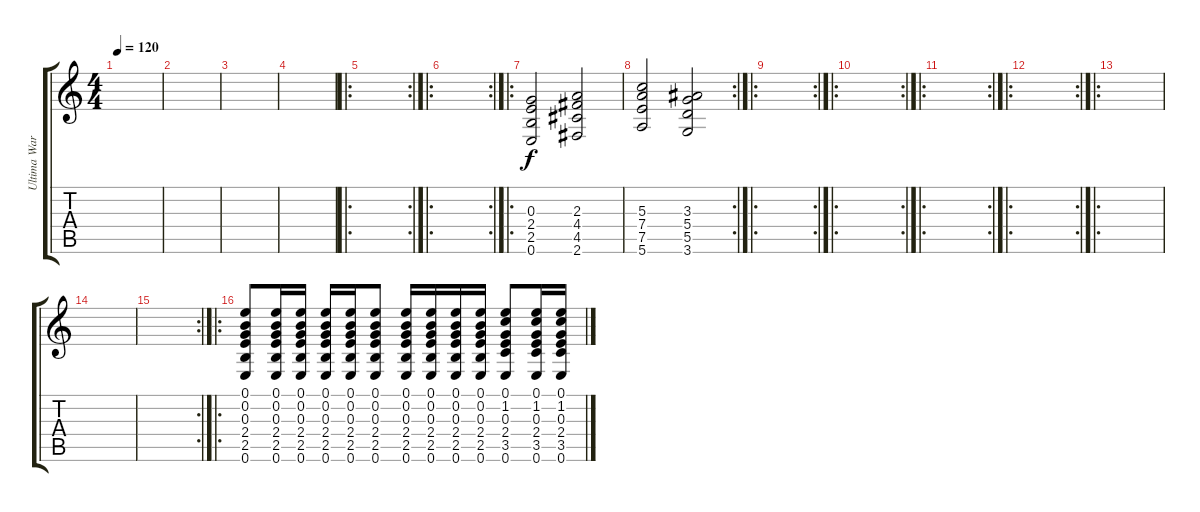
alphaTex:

\track ("Ultima Warrior" "Ultima War") {instrument acousticguitarsteel}
\staff {score tabs}
\tuning (E4 B3 G3 D3 A2 E2) {hide}
\ts (4 4)
\tempo 120
\clef g2
\ks c
|
|
|
|
\ro
\rc 2
|
\ro
\rc 2
|
\ro
(0.3 2.4 2.5 0.6).2 (2.3 4.4 4.5 2.6).2 |
\rc 2
(5.3 7.4 7.5 5.6).2 (3.3 5.4 5.5 3.6).2 |
\ro
\rc 2
|
\ro
\rc 2
|
\ro
\rc 2
|
\ro
\rc 2
|
\ro
|
|
\rc 2
|
\ro
(0.1 0.2 0.3 2.4 2.5 0.6).8 (0.1 0.2 0.3 2.4 2.5 0.6).16 (0.1 0.2 0.3 2.4 2.5 0.6).16 (0.1 0.2 0.3 2.4 2.5 0.6).16 (0.1 0.2 0.3 2.4 2.5 0.6).16 (0.1 0.2 0.3 2.4 2.5 0.6).8 (0.1 0.2 0.3 2.4 2.5 0.6).16 (0.1 0.2 0.3 2.4 2.5 0.6).16 (0.1 0.2 0.3 2.4 2.5 0.6).16 (0.1 0.2 0.3 2.4 2.5 0.6).16 (0.1 1.2 0.3 2.4 3.5 0.6).8 (0.1 1.2 0.3 2.4 3.5 0.6).16 (0.1 1.2 0.3 2.4 3.5 0.6).16
